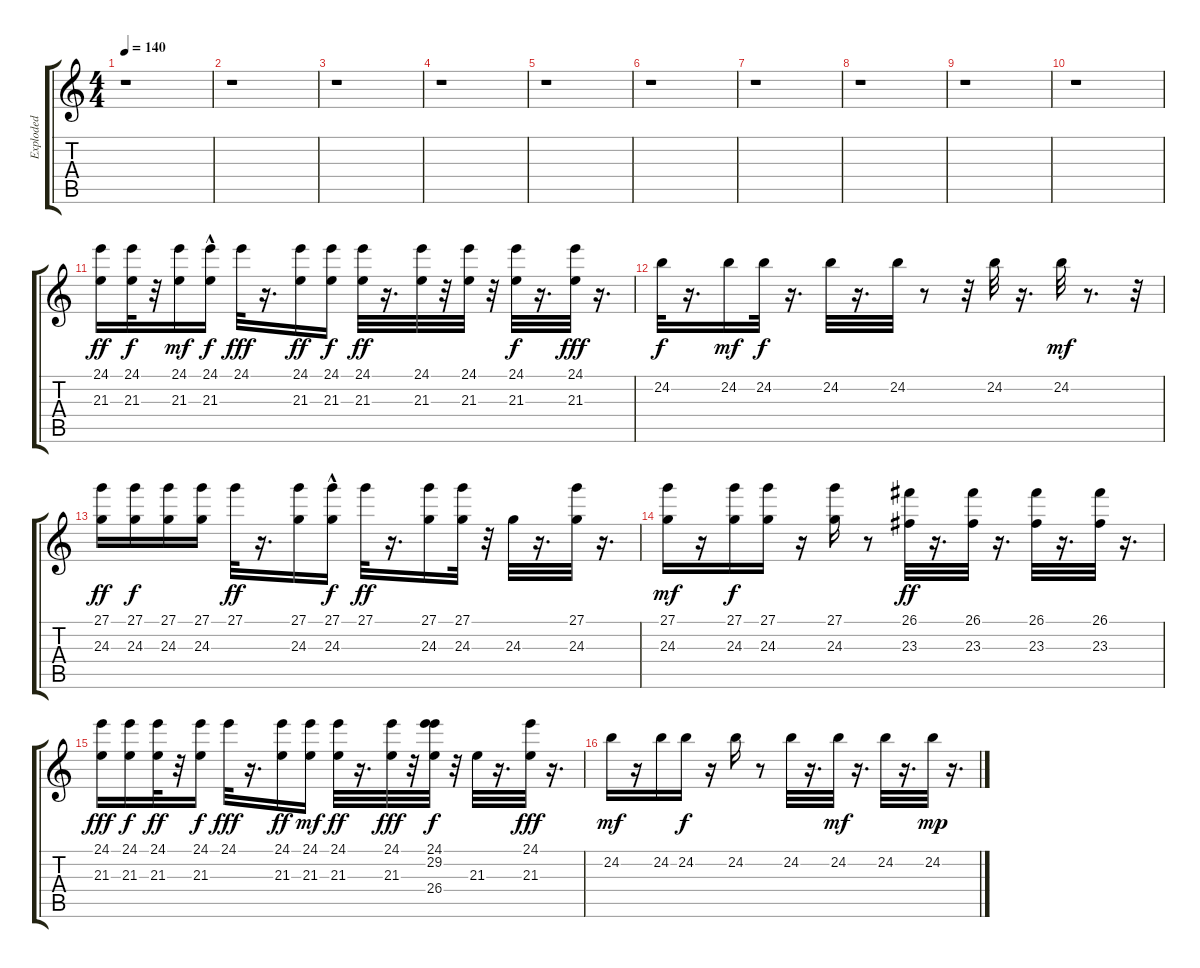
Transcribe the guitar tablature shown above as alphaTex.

\track ("Exploded" "Exploded") {instrument glockenspiel}
\staff {score tabs}
\tuning (E4 B3 G3 D3 A2 E2) {hide}
\ts (4 4)
\tempo 140
\clef g2
\ks c
r.1{dy f} |
r.1 |
r.1 |
r.1 |
r.1 |
r.1 |
r.1 |
r.1 |
r.1 |
r.1 |
(24.1 21.3).16{dy ff} (24.1 21.3).32{dy f} r.32 (24.1 21.3).16{dy mf} (24.1 21.3{hac}).16{dy f} 24.1.32{dy fff} r.16{d} (24.1 21.3).16{dy ff} (24.1 21.3).16{dy f} (24.1 21.3).32{dy ff} r.16{d} (24.1 21.3).32 r.32 (24.1 21.3).32 r.32 (24.1 21.3).32{dy f} r.16{d} (24.1 21.3).32{dy fff} r.16{d} |
24.2.32{dy f} r.16{d} 24.2.16{dy mf} 24.2.32{dy f} r.16{d} 24.2.32 r.16{d} 24.2.32 r.8 r.32 24.2.32 r.16{d} 24.2.32{dy mf} r.8{d} r.32 |
(27.1 24.3).16{dy ff} (27.1 24.3).16{dy f} (27.1 24.3).16 (27.1 24.3).16 27.1.32{dy ff} r.16{d} (27.1 24.3).16 (27.1 24.3{hac}).16{dy f} 27.1.32{dy ff} r.16{d} (27.1 24.3).16 (27.1 24.3).32 r.32 24.3.32 r.16{d} (27.1 24.3).32 r.16{d} |
(27.1 24.3).16{dy mf} r.16 (27.1 24.3).16{dy f} (27.1 24.3).16 r.16 (27.1 24.3).16 r.8 (26.1 23.3).32{dy ff} r.16{d} (26.1 23.3).32 r.16{d} (26.1 23.3).32 r.16{d} (26.1 23.3).32 r.16{d} |
(24.1 21.3).16{dy fff} (24.1 21.3).16{dy f} (24.1 21.3).32{dy ff} r.32 (24.1 21.3).16{dy f} 24.1.32{dy fff} r.16{d} (24.1 21.3).16{dy ff} (24.1 21.3).16{dy mf} (24.1 21.3).32{dy ff} r.16{d} (24.1 21.3).32{dy fff} r.32 (24.1 29.2 26.4).32{dy f} r.32 21.3.32 r.16{d} (24.1 21.3).32{dy fff} r.16{d} |
24.2.16{dy mf} r.16 24.2.16 24.2.16{dy f} r.16 24.2.16 r.8 24.2.32 r.16{d} 24.2.32{dy mf} r.16{d} 24.2.32 r.16{d} 24.2.32{dy mp} r.16{d}
